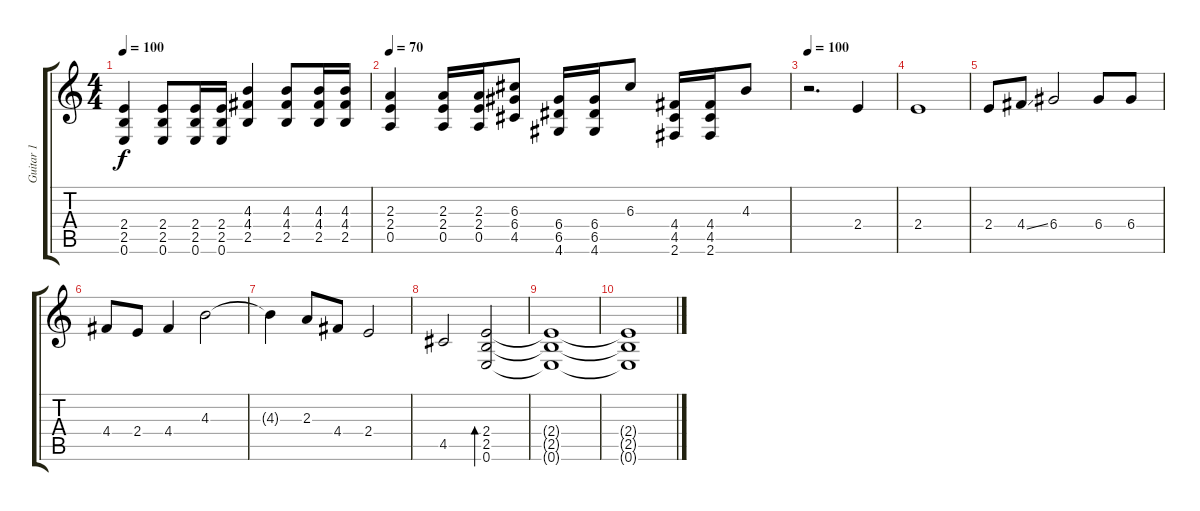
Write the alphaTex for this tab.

\track ("Guitar 1" "Guitar 1") {instrument distortionguitar}
\staff {score tabs}
\tuning (E4 B3 G3 D3 A2 E2) {hide}
\ts (4 4)
\tempo 100
\clef g2
\ks c
(2.4 2.5 0.6).4{dy f} (2.4 2.5 0.6).8 (2.4 2.5 0.6).16 (2.4 2.5 0.6).16 (4.3 4.4 2.5).4 (4.3 4.4 2.5).8 (4.3 4.4 2.5).16 (4.3 4.4 2.5).16 |
\tempo 70
(2.3 2.4 0.5).4 (2.3 2.4 0.5).16 (2.3 2.4 0.5).16 (6.3 6.4 4.5).8 (6.4 6.5 4.6).16 (6.4 6.5 4.6).16 6.3.8{volume 8 balance 0} (4.4 4.5 2.6).16{volume 13 balance 8} (4.4 4.5 2.6).16 4.3.8{volume 8 balance 0} |
\tempo 100
r.2{d volume 16 balance 8} 2.4.4 |
2.4.1 |
2.4.8 4.4{ss}.8 6.4.2 6.4.8 6.4.8 |
4.4.8 2.4.8 4.4.4 4.3.2 |
4.3{t}.4 2.3.8 4.4.8 2.4.2 |
4.5.2 (2.4 2.5 0.6).2{bd 120} |
(2.4{t} 2.5{t} 0.6{t}).1 |
(2.4{t} 2.5{t} 0.6{t}).1
